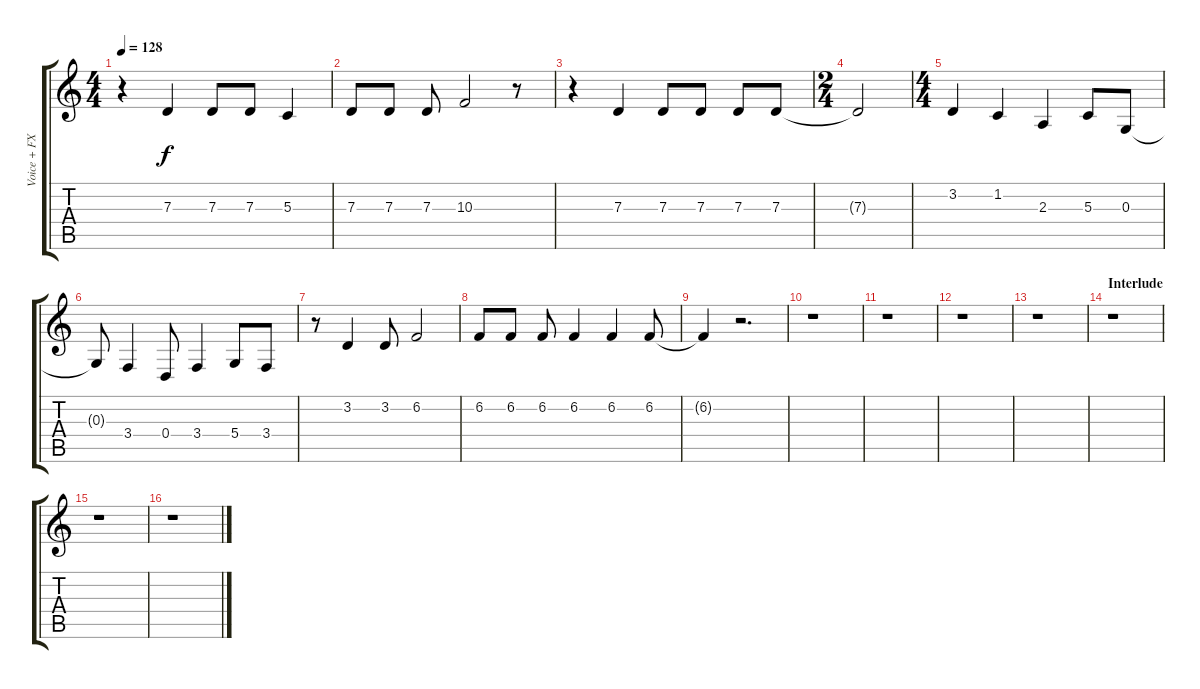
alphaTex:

\track ("Voice + FX" "Voice + FX") {instrument lead2sawtooth}
\staff {score tabs}
\tuning (E4 B3 G3 D3 A2 E2) {hide}
\ts (4 4)
\tempo 128
\clef g2
\ks c
r.4{dy f} 7.3.4 7.3.8 7.3.8 5.3.4 |
7.3.8 7.3.8 7.3.8 10.3.2 r.8 |
r.4 7.3.4 7.3.8 7.3.8 7.3.8 7.3.8 |
\ts (2 4)
7.3{t}.2 |
\ts (4 4)
3.2.4 1.2.4 2.3.4 5.3.8 0.3.8 |
0.3{t}.8 3.4.4 0.4.8 3.4.4 5.4.8 3.4.8 |
r.8 3.2.4 3.2.8 6.2.2 |
6.2.8 6.2.8 6.2.8 6.2.4 6.2.4 6.2.8 |
6.2{t}.4 r.2{d} |
r.1 |
r.1 |
r.1 |
r.1 |
\section ("" "Interlude")
r.1 |
r.1 |
r.1
